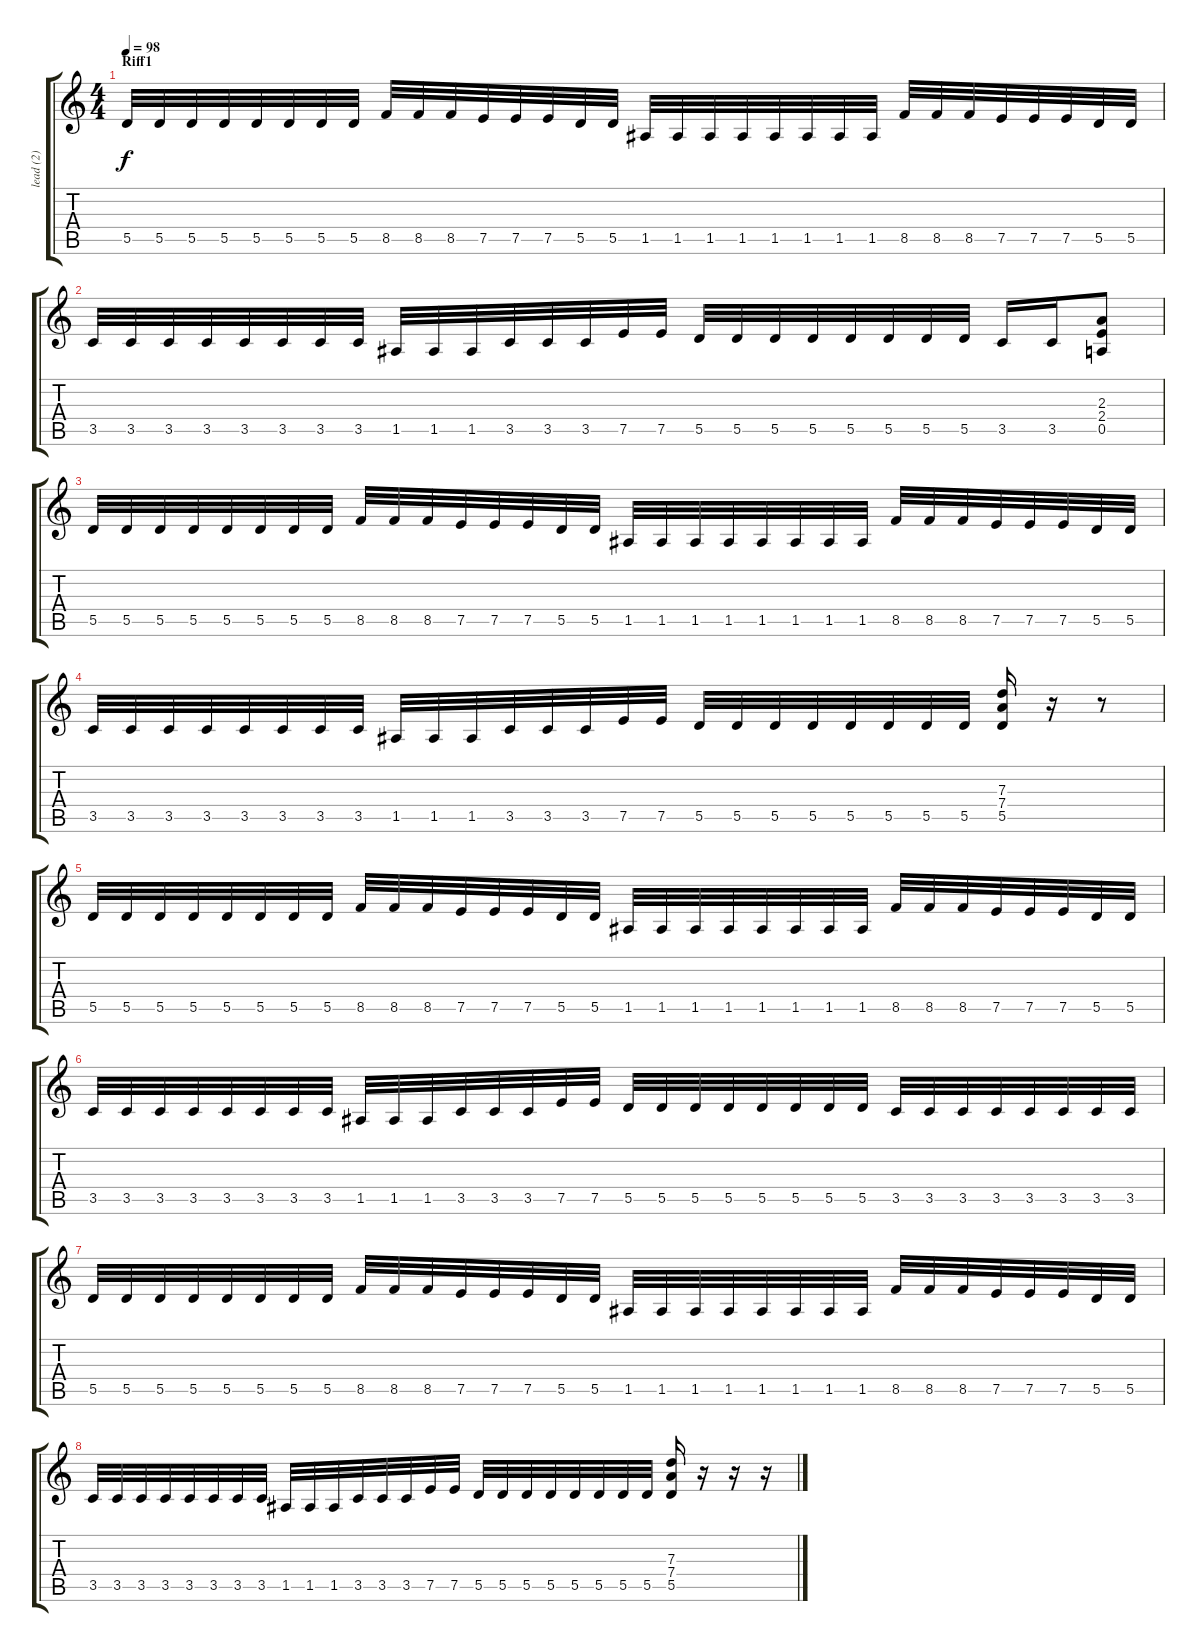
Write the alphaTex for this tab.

\track ("lead (2)" "lead (2)") {instrument distortionguitar}
\staff {score tabs}
\tuning (E4 B3 G3 D3 A2 E2) {hide}
\ts (4 4)
\section ("" "Riff1")
\tempo 98
\clef g2
\ks c
5.5.32{dy f} 5.5.32 5.5.32 5.5.32 5.5.32 5.5.32 5.5.32 5.5.32 8.5.32 8.5.32 8.5.32 7.5.32 7.5.32 7.5.32 5.5.32 5.5.32 1.5.32 1.5.32 1.5.32 1.5.32 1.5.32 1.5.32 1.5.32 1.5.32 8.5.32 8.5.32 8.5.32 7.5.32 7.5.32 7.5.32 5.5.32 5.5.32 |
3.5.32 3.5.32 3.5.32 3.5.32 3.5.32 3.5.32 3.5.32 3.5.32 1.5.32 1.5.32 1.5.32 3.5.32 3.5.32 3.5.32 7.5.32 7.5.32 5.5.32 5.5.32 5.5.32 5.5.32 5.5.32 5.5.32 5.5.32 5.5.32 3.5.16 3.5.16 (2.3 2.4 0.5).8 |
5.5.32 5.5.32 5.5.32 5.5.32 5.5.32 5.5.32 5.5.32 5.5.32 8.5.32 8.5.32 8.5.32 7.5.32 7.5.32 7.5.32 5.5.32 5.5.32 1.5.32 1.5.32 1.5.32 1.5.32 1.5.32 1.5.32 1.5.32 1.5.32 8.5.32 8.5.32 8.5.32 7.5.32 7.5.32 7.5.32 5.5.32 5.5.32 |
3.5.32 3.5.32 3.5.32 3.5.32 3.5.32 3.5.32 3.5.32 3.5.32 1.5.32 1.5.32 1.5.32 3.5.32 3.5.32 3.5.32 7.5.32 7.5.32 5.5.32 5.5.32 5.5.32 5.5.32 5.5.32 5.5.32 5.5.32 5.5.32 (7.3 7.4 5.5).16 r.16 r.8 |
5.5.32 5.5.32 5.5.32 5.5.32 5.5.32 5.5.32 5.5.32 5.5.32 8.5.32 8.5.32 8.5.32 7.5.32 7.5.32 7.5.32 5.5.32 5.5.32 1.5.32 1.5.32 1.5.32 1.5.32 1.5.32 1.5.32 1.5.32 1.5.32 8.5.32 8.5.32 8.5.32 7.5.32 7.5.32 7.5.32 5.5.32 5.5.32 |
3.5.32 3.5.32 3.5.32 3.5.32 3.5.32 3.5.32 3.5.32 3.5.32 1.5.32 1.5.32 1.5.32 3.5.32 3.5.32 3.5.32 7.5.32 7.5.32 5.5.32 5.5.32 5.5.32 5.5.32 5.5.32 5.5.32 5.5.32 5.5.32 3.5.32 3.5.32 3.5.32 3.5.32 3.5.32 3.5.32 3.5.32 3.5.32 |
5.5.32 5.5.32 5.5.32 5.5.32 5.5.32 5.5.32 5.5.32 5.5.32 8.5.32 8.5.32 8.5.32 7.5.32 7.5.32 7.5.32 5.5.32 5.5.32 1.5.32 1.5.32 1.5.32 1.5.32 1.5.32 1.5.32 1.5.32 1.5.32 8.5.32 8.5.32 8.5.32 7.5.32 7.5.32 7.5.32 5.5.32 5.5.32 |
3.5.32 3.5.32 3.5.32 3.5.32 3.5.32 3.5.32 3.5.32 3.5.32 1.5.32 1.5.32 1.5.32 3.5.32 3.5.32 3.5.32 7.5.32 7.5.32 5.5.32 5.5.32 5.5.32 5.5.32 5.5.32 5.5.32 5.5.32 5.5.32 (7.3 7.4 5.5).16 r.16 r.16 r.16
